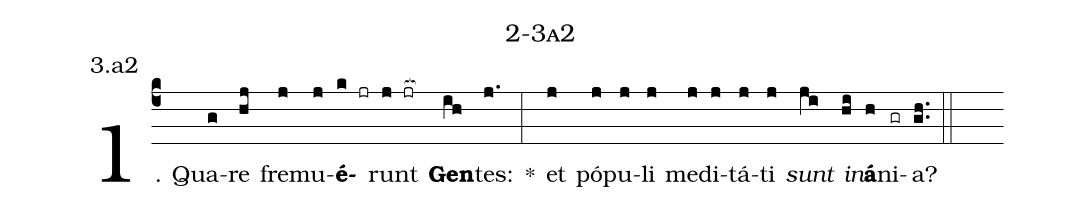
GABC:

name: 2-3a2;
annotation: 3.a2;
%%
(c4)1. Qua(g)re(hj) fre(j)mu(j)<b>é</b>(k jr)runt(j jr[ocb:1{]) <b>Gen</b>(ih[ocb:0}])tes:(j.) *(:) et(j) pó(j)pu(j)li(j) me(j)di(j)tá(j)ti(j) <i>sunt</i>(ji) <i>in</i>(hi)<b>á</b>(h)ni(gr)a?(gh..) (::)
